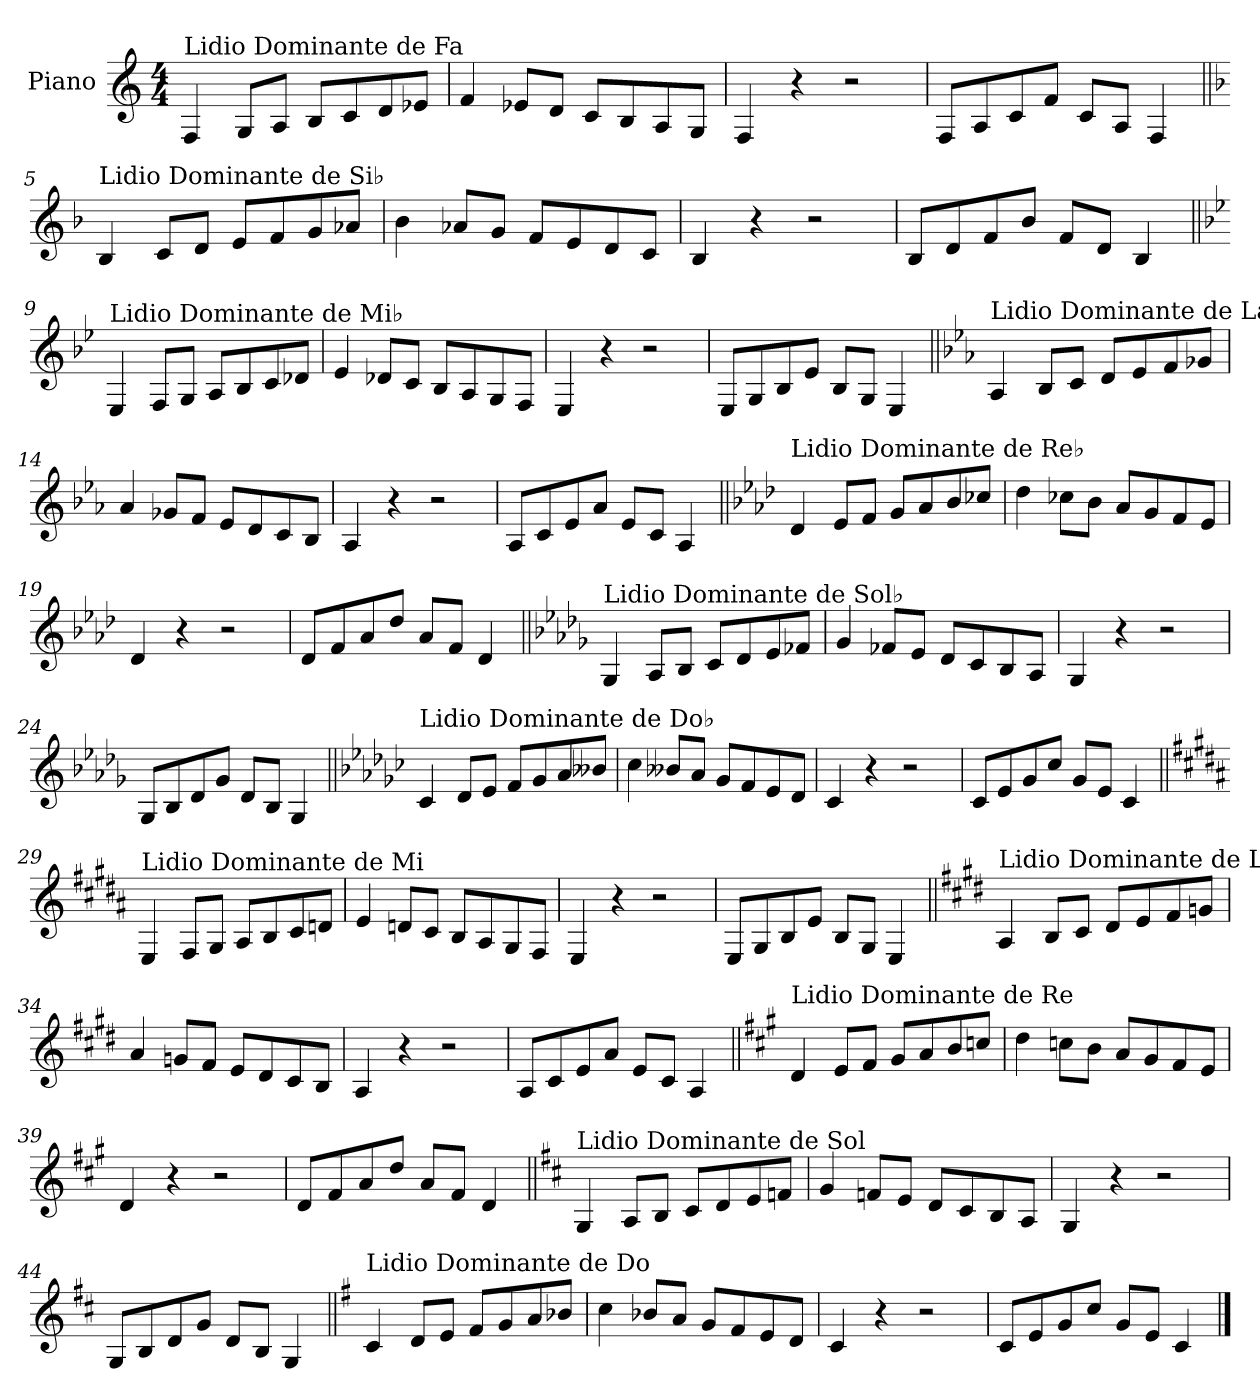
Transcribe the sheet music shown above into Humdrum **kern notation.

**kern
*part1
*staff1
*I"Piano
*I'Pno.
*clefG2
*k[]
*M4/4
=1
!LO:TX:a:t=Lidio Dominante de Fa
4F/
8G/L
8A/J
8B/L
8c/
8d/
8e-X/J
=2
4f/
8e-X/L
8d/J
8c/L
8B/
8A/
8G/J
=3
4F/
4r
2r
=4
8F/L
8A/
8c/
8f/J
8c/L
8A/J
4F/
!!LO:LB:g=z
=5||
*k[b-]
!LO:TX:a:t=Lidio Dominante de Si♭
4B-/
8c/L
8d/J
8e/L
8f/
8g/
8a-X/J
=6
4b-\
8a-X/L
8g/J
8f/L
8e/
8d/
8c/J
=7
4B-/
4r
2r
=8
8B-/L
8d/
8f/
8b-/J
8f/L
8d/J
4B-/
!!LO:LB:g=z
=9||
*k[b-e-]
!LO:TX:a:t=Lidio Dominante de Mi♭
4E-/
8F/L
8G/J
8A/L
8B-/
8c/
8d-X/J
=10
4e-/
8d-X/L
8c/J
8B-/L
8A/
8G/
8F/J
=11
4E-/
4r
2r
=12
8E-/L
8G/
8B-/
8e-/J
8B-/L
8G/J
4E-/
!!LO:LB:g=z
=13||
*k[b-e-a-]
!LO:TX:a:t=Lidio Dominante de La♭
4A-/
8B-/L
8c/J
8d/L
8e-/
8f/
8g-X/J
=14
4a-/
8g-X/L
8f/J
8e-/L
8d/
8c/
8B-/J
=15
4A-/
4r
2r
=16
8A-/L
8c/
8e-/
8a-/J
8e-/L
8c/J
4A-/
!!LO:LB:g=z
=17||
*k[b-e-a-d-]
!LO:TX:a:t=Lidio Dominante de Re♭
4d-/
8e-/L
8f/J
8g/L
8a-/
8b-/
8cc-X/J
=18
4dd-\
8cc-X\L
8b-\J
8a-/L
8g/
8f/
8e-/J
=19
4d-/
4r
2r
=20
8d-/L
8f/
8a-/
8dd-/J
8a-/L
8f/J
4d-/
!!LO:LB:g=z
=21||
*k[b-e-a-d-g-]
!LO:TX:a:t=Lidio Dominante de Sol♭
4G-/
8A-/L
8B-/J
8c/L
8d-/
8e-/
8f-X/J
=22
4g-/
8f-X/L
8e-/J
8d-/L
8c/
8B-/
8A-/J
=23
4G-/
4r
2r
=24
8G-/L
8B-/
8d-/
8g-/J
8d-/L
8B-/J
4G-/
!!LO:LB:g=z
=25||
*k[b-e-a-d-g-c-]
!LO:TX:a:t=Lidio Dominante de Do♭
4c-/
8d-/L
8e-/J
8f/L
8g-/
8a-/
8b--X/J
=26
4cc-\
8b--X/L
8a-/J
8g-/L
8f/
8e-/
8d-/J
=27
4c-/
4r
2r
=28
8c-/L
8e-/
8g-/
8cc-/J
8g-/L
8e-/J
4c-/
!!LO:LB:g=z
=29||
*k[f#c#g#d#a#]
!LO:TX:a:t=Lidio Dominante de Mi
4E/
8F#/L
8G#/J
8A#/L
8B/
8c#/
8dn/J
=30
4e/
8dn/L
8c#/J
8B/L
8A#/
8G#/
8F#/J
=31
4E/
4r
2r
=32
8E/L
8G#/
8B/
8e/J
8B/L
8G#/J
4E/
!!LO:LB:g=z
=33||
*k[f#c#g#d#]
!LO:TX:a:t=Lidio Dominante de La
4A/
8B/L
8c#/J
8d#/L
8e/
8f#/
8gn/J
=34
4a/
8gn/L
8f#/J
8e/L
8d#/
8c#/
8B/J
=35
4A/
4r
2r
=36
8A/L
8c#/
8e/
8a/J
8e/L
8c#/J
4A/
!!LO:LB:g=z
=37||
*k[f#c#g#]
!LO:TX:a:t=Lidio Dominante de Re
4d/
8e/L
8f#/J
8g#/L
8a/
8b/
8ccn/J
=38
4dd\
8ccn\L
8b\J
8a/L
8g#/
8f#/
8e/J
=39
4d/
4r
2r
=40
8d/L
8f#/
8a/
8dd/J
8a/L
8f#/J
4d/
!!LO:LB:g=z
=41||
*k[f#c#]
!LO:TX:a:t=Lidio Dominante de Sol
4G/
8A/L
8B/J
8c#/L
8d/
8e/
8fn/J
=42
4g/
8fn/L
8e/J
8d/L
8c#/
8B/
8A/J
=43
4G/
4r
2r
=44
8G/L
8B/
8d/
8g/J
8d/L
8B/J
4G/
!!LO:LB:g=z
=45||
*k[f#]
!LO:TX:a:t=Lidio Dominante de Do
4c/
8d/L
8e/J
8f#/L
8g/
8a/
8b-X/J
=46
4cc\
8b-X/L
8a/J
8g/L
8f#/
8e/
8d/J
=47
4c/
4r
2r
=48
8c/L
8e/
8g/
8cc/J
8g/L
8e/J
4c/
==
*-
